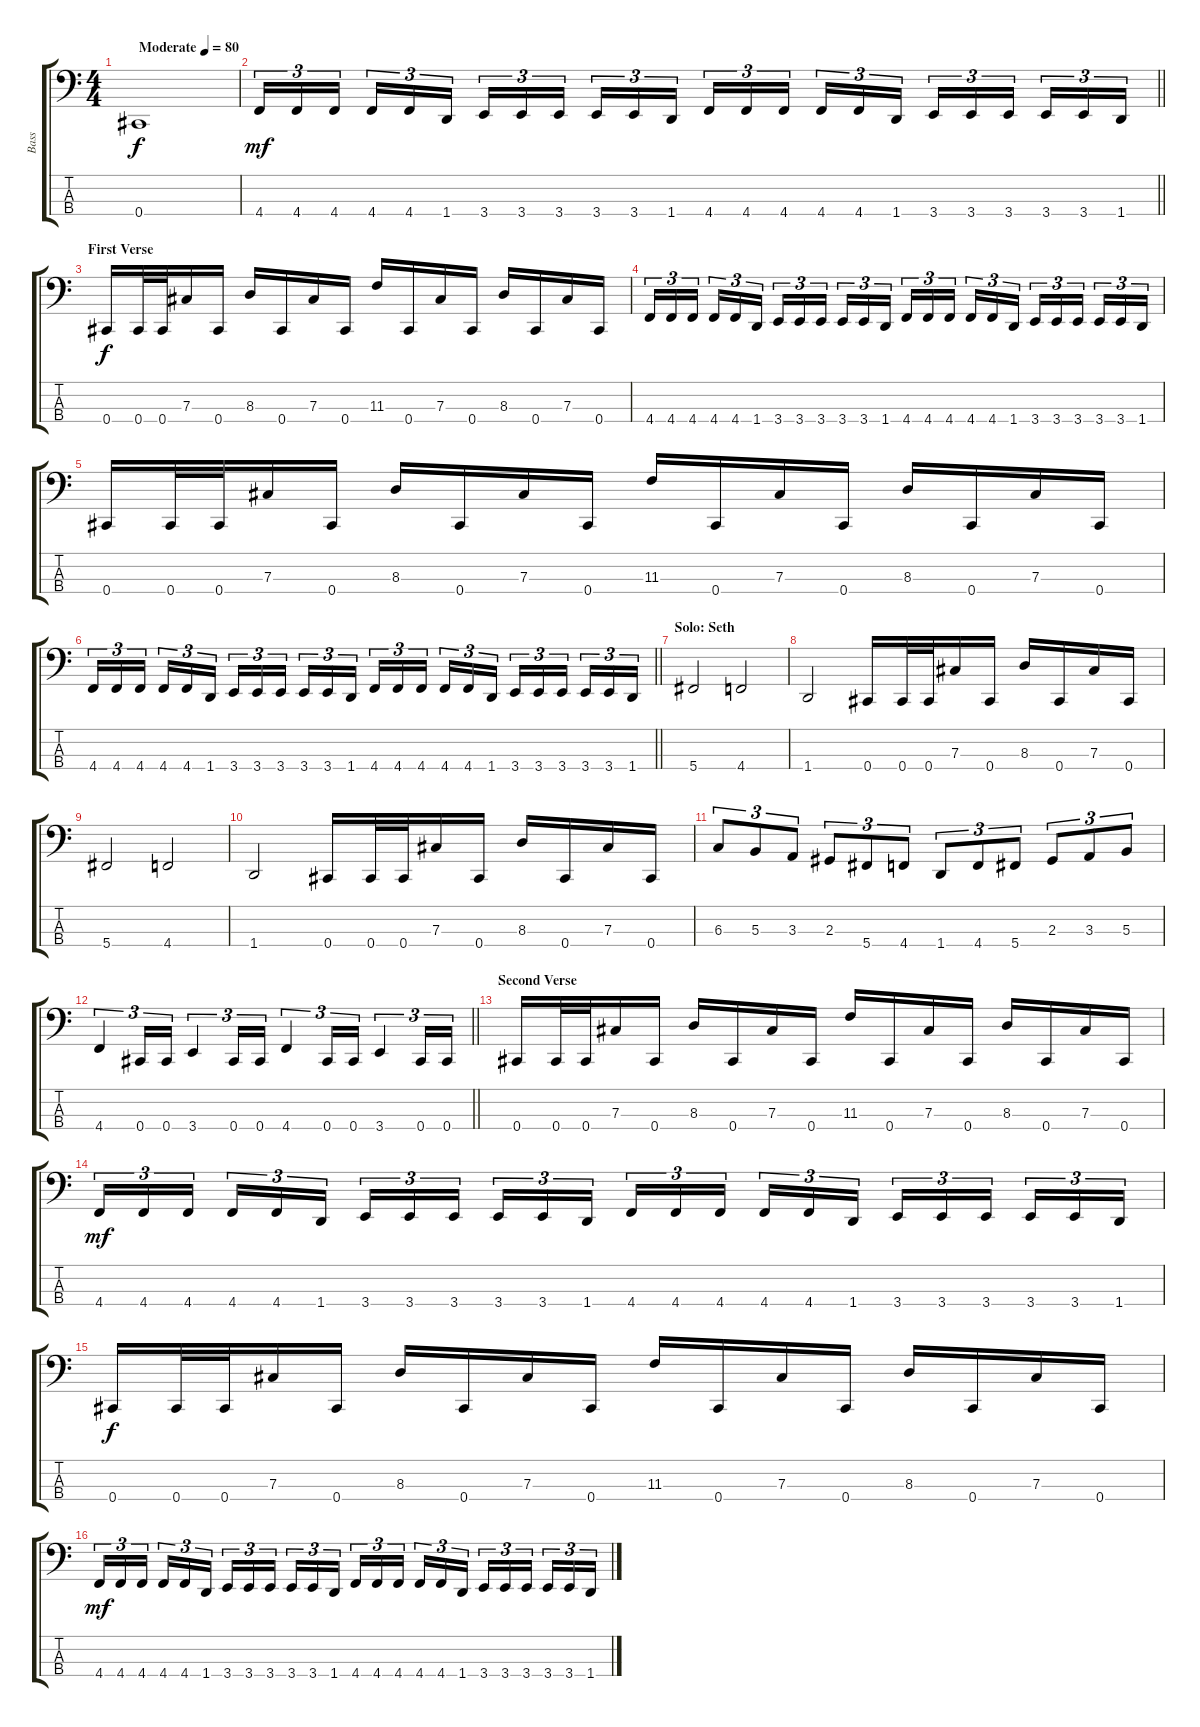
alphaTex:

\track ("Bass" "Bass") {instrument electricbasspick}
\staff {score tabs}
\tuning (E2 B1 Gb1 Db1) {hide}
\ts (4 4)
\tempo (80 "Moderate")
\clef f4
\ks c
0.4.1{dy f instrument electricbasspick} |
\barLineRight lightlight
4.4.16{tu (3 2) dy mf} 4.4.16{tu (3 2)} 4.4.16{tu (3 2) beam splitsecondary} 4.4.16{tu (3 2)} 4.4.16{tu (3 2)} 1.4.16{tu (3 2)} 3.4.16{tu (3 2)} 3.4.16{tu (3 2)} 3.4.16{tu (3 2) beam splitsecondary} 3.4.16{tu (3 2)} 3.4.16{tu (3 2)} 1.4.16{tu (3 2)} 4.4.16{tu (3 2)} 4.4.16{tu (3 2)} 4.4.16{tu (3 2) beam splitsecondary} 4.4.16{tu (3 2)} 4.4.16{tu (3 2)} 1.4.16{tu (3 2)} 3.4.16{tu (3 2)} 3.4.16{tu (3 2)} 3.4.16{tu (3 2) beam splitsecondary} 3.4.16{tu (3 2)} 3.4.16{tu (3 2)} 1.4.16{tu (3 2)} |
\section ("" "First Verse")
0.4.16{dy f} 0.4.32 0.4.32 7.3.16 0.4.16 8.3.16 0.4.16 7.3.16 0.4.16 11.3.16 0.4.16 7.3.16 0.4.16 8.3.16 0.4.16 7.3.16 0.4.16 |
4.4.16{tu (3 2)} 4.4.16{tu (3 2)} 4.4.16{tu (3 2) beam splitsecondary} 4.4.16{tu (3 2)} 4.4.16{tu (3 2)} 1.4.16{tu (3 2)} 3.4.16{tu (3 2)} 3.4.16{tu (3 2)} 3.4.16{tu (3 2) beam splitsecondary} 3.4.16{tu (3 2)} 3.4.16{tu (3 2)} 1.4.16{tu (3 2)} 4.4.16{tu (3 2)} 4.4.16{tu (3 2)} 4.4.16{tu (3 2) beam splitsecondary} 4.4.16{tu (3 2)} 4.4.16{tu (3 2)} 1.4.16{tu (3 2)} 3.4.16{tu (3 2)} 3.4.16{tu (3 2)} 3.4.16{tu (3 2) beam splitsecondary} 3.4.16{tu (3 2)} 3.4.16{tu (3 2)} 1.4.16{tu (3 2)} |
0.4.16 0.4.32 0.4.32 7.3.16 0.4.16 8.3.16 0.4.16 7.3.16 0.4.16 11.3.16 0.4.16 7.3.16 0.4.16 8.3.16 0.4.16 7.3.16 0.4.16 |
\barLineRight lightlight
4.4.16{tu (3 2)} 4.4.16{tu (3 2)} 4.4.16{tu (3 2) beam splitsecondary} 4.4.16{tu (3 2)} 4.4.16{tu (3 2)} 1.4.16{tu (3 2)} 3.4.16{tu (3 2)} 3.4.16{tu (3 2)} 3.4.16{tu (3 2) beam splitsecondary} 3.4.16{tu (3 2)} 3.4.16{tu (3 2)} 1.4.16{tu (3 2)} 4.4.16{tu (3 2)} 4.4.16{tu (3 2)} 4.4.16{tu (3 2) beam splitsecondary} 4.4.16{tu (3 2)} 4.4.16{tu (3 2)} 1.4.16{tu (3 2)} 3.4.16{tu (3 2)} 3.4.16{tu (3 2)} 3.4.16{tu (3 2) beam splitsecondary} 3.4.16{tu (3 2)} 3.4.16{tu (3 2)} 1.4.16{tu (3 2)} |
\section ("" "Solo: Seth")
5.4.2 4.4.2 |
1.4.2 0.4.16 0.4.32 0.4.32 7.3.16 0.4.16 8.3.16 0.4.16 7.3.16 0.4.16 |
5.4.2 4.4.2 |
1.4.2 0.4.16 0.4.32 0.4.32 7.3.16 0.4.16 8.3.16 0.4.16 7.3.16 0.4.16 |
6.3.8{tu (3 2)} 5.3.8{tu (3 2)} 3.3.8{tu (3 2)} 2.3.8{tu (3 2)} 5.4.8{tu (3 2)} 4.4.8{tu (3 2)} 1.4.8{tu (3 2)} 4.4.8{tu (3 2)} 5.4.8{tu (3 2)} 2.3.8{tu (3 2)} 3.3.8{tu (3 2)} 5.3.8{tu (3 2)} |
\barLineRight lightlight
4.4.4{tu (3 2)} 0.4.16{tu (3 2)} 0.4.16{tu (3 2)} 3.4.4{tu (3 2)} 0.4.16{tu (3 2)} 0.4.16{tu (3 2)} 4.4.4{tu (3 2)} 0.4.16{tu (3 2)} 0.4.16{tu (3 2)} 3.4.4{tu (3 2)} 0.4.16{tu (3 2)} 0.4.16{tu (3 2)} |
\section ("" "Second Verse")
0.4.16 0.4.32 0.4.32 7.3.16 0.4.16 8.3.16 0.4.16 7.3.16 0.4.16 11.3.16 0.4.16 7.3.16 0.4.16 8.3.16 0.4.16 7.3.16 0.4.16 |
4.4.16{tu (3 2) dy mf} 4.4.16{tu (3 2)} 4.4.16{tu (3 2) beam splitsecondary} 4.4.16{tu (3 2)} 4.4.16{tu (3 2)} 1.4.16{tu (3 2)} 3.4.16{tu (3 2)} 3.4.16{tu (3 2)} 3.4.16{tu (3 2) beam splitsecondary} 3.4.16{tu (3 2)} 3.4.16{tu (3 2)} 1.4.16{tu (3 2)} 4.4.16{tu (3 2)} 4.4.16{tu (3 2)} 4.4.16{tu (3 2) beam splitsecondary} 4.4.16{tu (3 2)} 4.4.16{tu (3 2)} 1.4.16{tu (3 2)} 3.4.16{tu (3 2)} 3.4.16{tu (3 2)} 3.4.16{tu (3 2) beam splitsecondary} 3.4.16{tu (3 2)} 3.4.16{tu (3 2)} 1.4.16{tu (3 2)} |
0.4.16{dy f} 0.4.32 0.4.32 7.3.16 0.4.16 8.3.16 0.4.16 7.3.16 0.4.16 11.3.16 0.4.16 7.3.16 0.4.16 8.3.16 0.4.16 7.3.16 0.4.16 |
4.4.16{tu (3 2) dy mf} 4.4.16{tu (3 2)} 4.4.16{tu (3 2) beam splitsecondary} 4.4.16{tu (3 2)} 4.4.16{tu (3 2)} 1.4.16{tu (3 2)} 3.4.16{tu (3 2)} 3.4.16{tu (3 2)} 3.4.16{tu (3 2) beam splitsecondary} 3.4.16{tu (3 2)} 3.4.16{tu (3 2)} 1.4.16{tu (3 2)} 4.4.16{tu (3 2)} 4.4.16{tu (3 2)} 4.4.16{tu (3 2) beam splitsecondary} 4.4.16{tu (3 2)} 4.4.16{tu (3 2)} 1.4.16{tu (3 2)} 3.4.16{tu (3 2)} 3.4.16{tu (3 2)} 3.4.16{tu (3 2) beam splitsecondary} 3.4.16{tu (3 2)} 3.4.16{tu (3 2)} 1.4.16{tu (3 2)}
